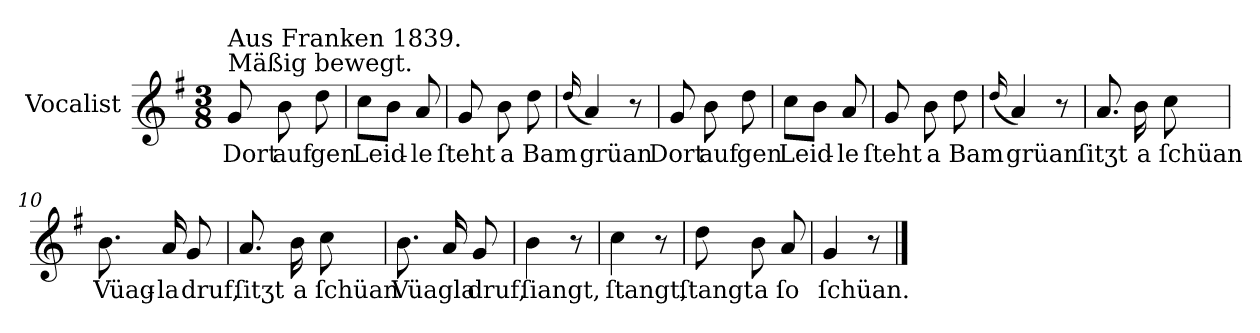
**kern	**text
*part1	*part1
*staff1	*staff1
*I"Vocalist	*
*k[f#]	*
*G:	*
*M3/8	*
=1	=1
!LO:TX:a:t=Mäßig bewegt.	!
!LO:TX:a:t=Aus Franken 1839.	!
8g	Dort
8b	auf
8dd	gen
=2	=2
8ccL	Leid-
8bJ	.
8a	-le
=3	=3
8g	ſteht
8b	a
8dd	Bam
=4	=4
(16qqdd	.
4a)	grüan
8r	.
=5	=5
8g	Dort
8b	auf
8dd	gen
=6	=6
8ccL	Leid-
8bJ	.
8a	-le
=7	=7
8g	ſteht
8b	a
8dd	Bam
=8	=8
(16qqdd	.
4a)	grüan
8r	.
=9	=9
8.a	ſitʒt
16b	a
8cc	ſchüan
=10	=10
8.b	Vüag-
16a	-la
8g	druf,
=11	=11
8.a	ſitʒt
16b	a
8cc	ſchüan
=12	=12
8.b	Vüagla
16a	.
8g	druf,
=13	=13
4b	ſiangt,
8r	.
=14	=14
4cc	ſtangt,
8r	.
=15	=15
8dd	ſtangt
8b	a
8a	ſo
=16	=16
4g	ſchüan.
8r	.
==	==
*-	*-
